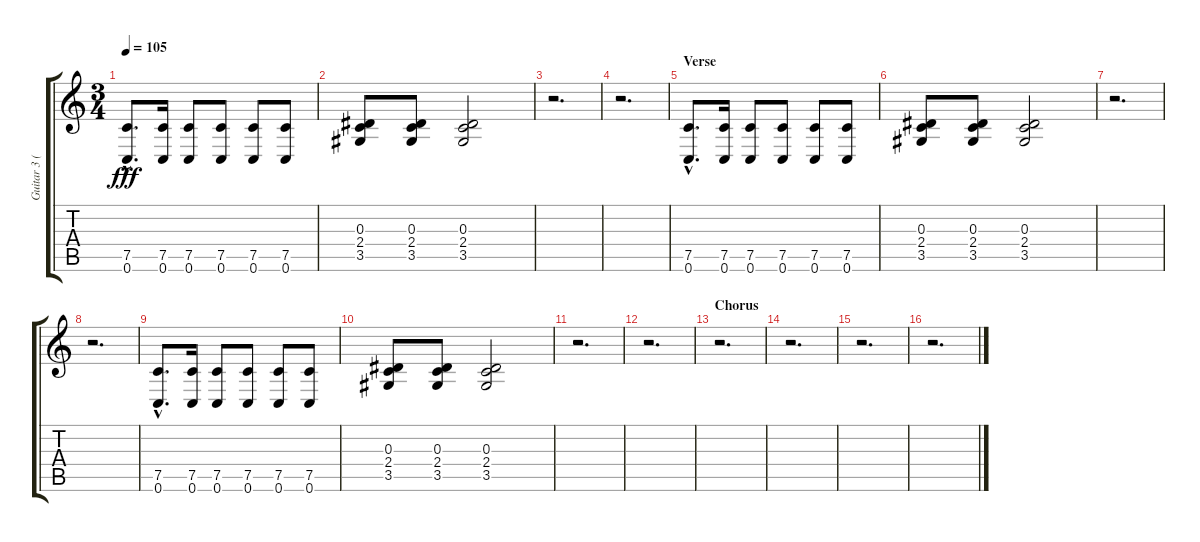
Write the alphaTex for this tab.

\track ("Guitar 3 (Rhythm)" "Guitar 3 (") {instrument distortionguitar}
\staff {score tabs}
\tuning (C4 G3 Eb3 Bb2 F2 C2) {hide}
\ts (3 4)
\tempo 105
\clef g2
\ks c
(7.5{hac} 0.6{hac}).8{d dy fff} (7.5 0.6).16 (7.5 0.6).8 (7.5 0.6).8 (7.5 0.6).8 (7.5 0.6).8 |
(0.3 2.4 3.5).8 (0.3 2.4 3.5).8 (0.3 2.4 3.5).2 |
r.2{d} |
r.2{d} |
\section ("" "Verse")
(7.5{hac} 0.6{hac}).8{d} (7.5 0.6).16 (7.5 0.6).8 (7.5 0.6).8 (7.5 0.6).8 (7.5 0.6).8 |
(0.3 2.4 3.5).8 (0.3 2.4 3.5).8 (0.3 2.4 3.5).2 |
r.2{d} |
r.2{d} |
(7.5{hac} 0.6{hac}).8{d} (7.5 0.6).16 (7.5 0.6).8 (7.5 0.6).8 (7.5 0.6).8 (7.5 0.6).8 |
(0.3 2.4 3.5).8 (0.3 2.4 3.5).8 (0.3 2.4 3.5).2 |
r.2{d} |
r.2{d} |
\section ("" "Chorus")
r.2{d} |
r.2{d} |
r.2{d} |
r.2{d}
